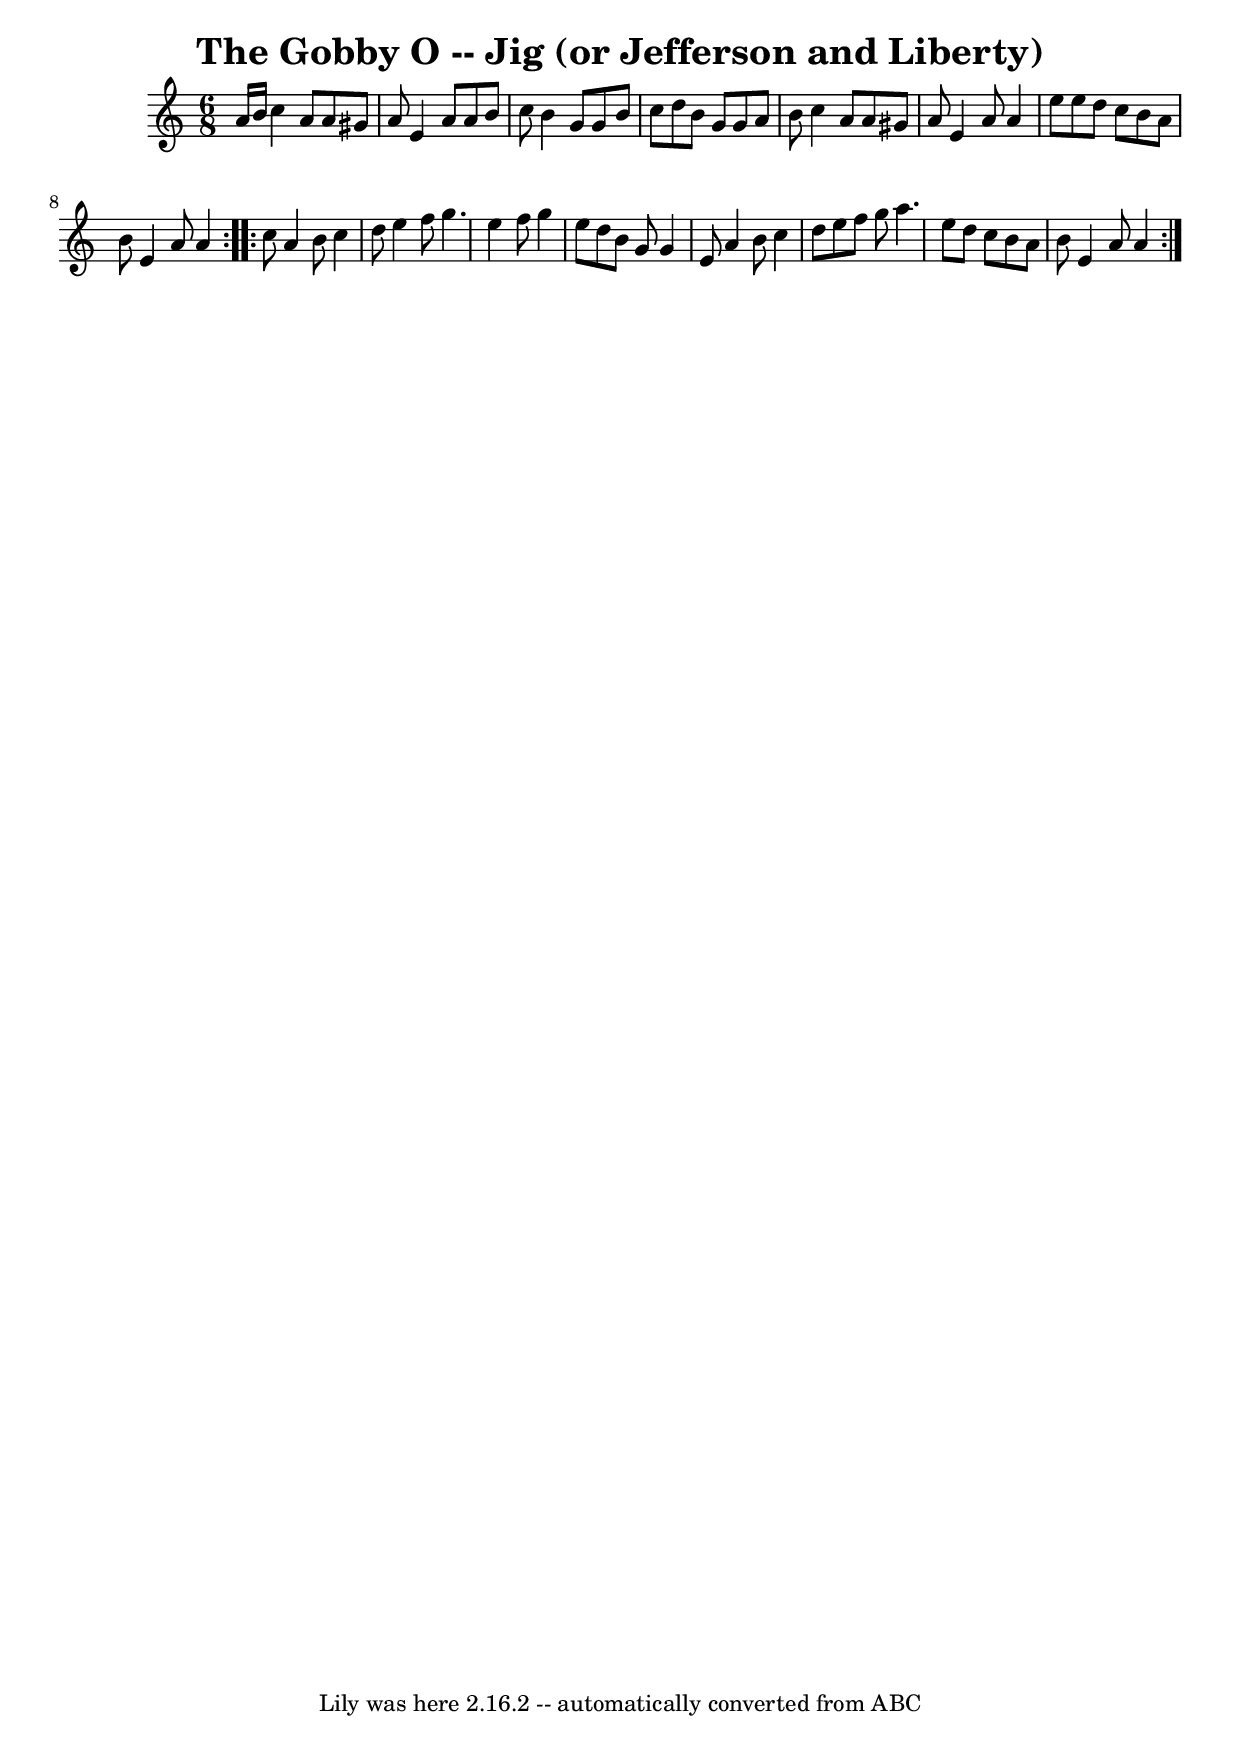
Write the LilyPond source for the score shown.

\version "2.16.2"
\include "Mammoth.ily"
\header {
  %% book = "Ryan's Mammoth Collection"
 crossRefNumber = "1"
 footnotes = "\\\\85 434"
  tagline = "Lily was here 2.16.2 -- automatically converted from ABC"
  title = "The Gobby O -- Jig (or Jefferson and Liberty)"

}
voicedefault =  {



  \repeat volta 2 {

    \time 6/8 
    \key a \minor a'16 b'16   |
 c''4 a'8 a'8 gs'8 a'8     |
 e'4 a'8 a'8 b'8 c''8    |
 b'4 g'8 g'8 b'8 c''8     |
 d''8 b'8 g'8 g'8 a'8 b'8     |
 c''4 a'8 a'8 gs'8 a'8    |
 e'4 a'8 a'4 e''8     |
 e''8 d''8 c''8 b'8 a'8 b'8     |
 e'4 a'8 a'4  
  }     
  \repeat volta 2 { c''8   |
 a'4 b'8 c''4 d''8     |
 e''4 f''8 g''4.    |
 e''4 f''8 g''4 e''8     |
 d''8 b'8 g'8 g'4 e'8    |
 a'4 b'8 c''4 d''8     |
 e''8 f''8 g''8 a''4.     |
 e''8 d''8 c''8 b'8 a'8 b'8    |
 e'4 a'8   
 a'4  
  }   

}

\score{
  <<

    \context Staff="default"
    {
      \voicedefault 
      
    }

  >>
  \layout {
    
  }
  \midi {
  }

}
